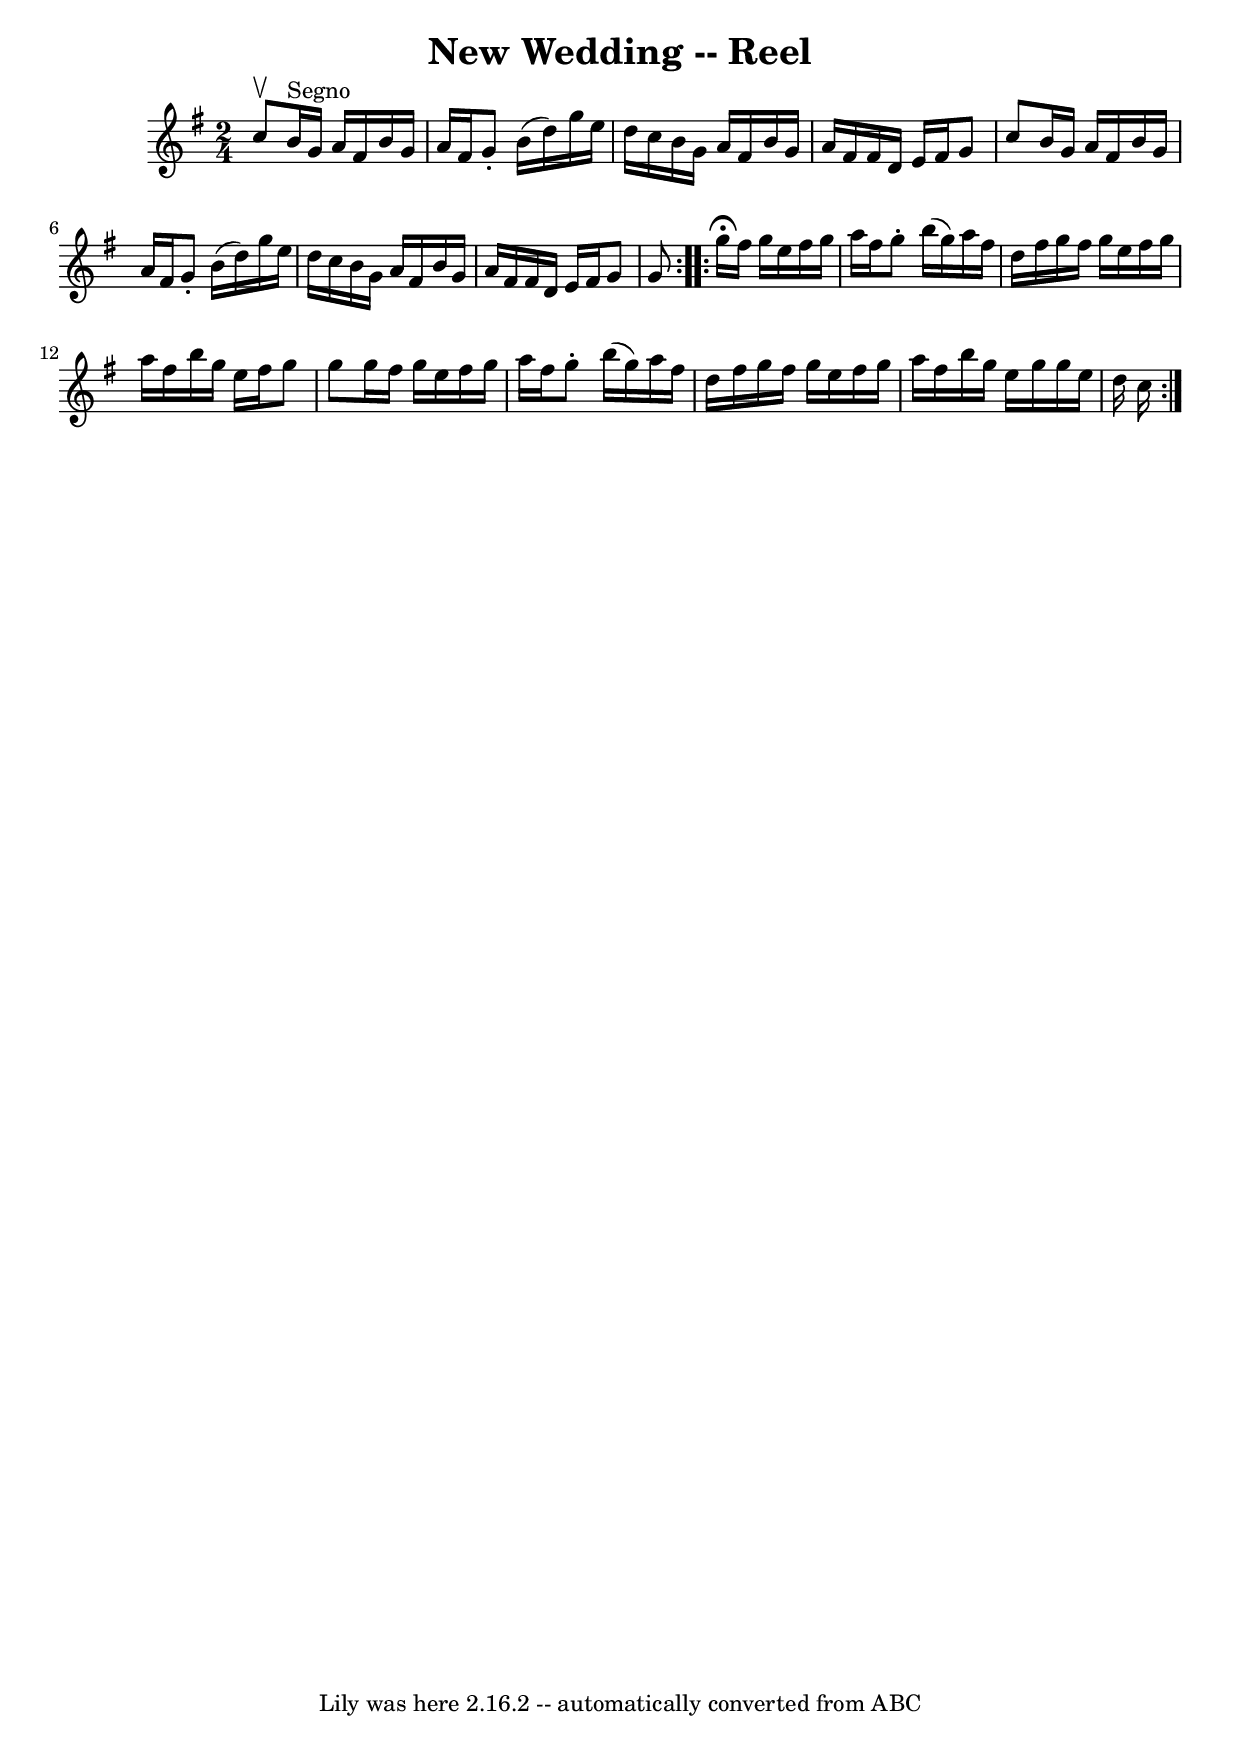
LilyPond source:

\version "2.16.2"
\include "Mammoth.ily"
\header {
  %% book = "Ryan's Mammoth Collection"
  crossRefNumber = "1"
  footnotes = "\\\\192"
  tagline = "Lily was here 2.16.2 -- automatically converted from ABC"
  title = "New Wedding -- Reel"

}
voicedefault =  {



  \repeat volta 2 {

    \time 2/4 
    \key g \major
    c''8^\upbow   |
    b'16^"Segno" g'16    
    a'16 fis'16 b'16 g'16 a'16 fis'16    |
    g'8 -. b'16 (
    d''16) g''16 e''16 d''16 c''16    |
    b'16 g'16    
    a'16 fis'16 b'16 g'16 a'16 fis'16    |
    fis'16 d'16   
    e'16 fis'16 g'8 c''8    |
    b'16 g'16 a'16 fis'16   
    b'16 g'16 a'16 fis'16    |
    g'8 -. b'16 (d''16)   
    g''16 e''16 d''16 c''16    |
    b'16 g'16 a'16 fis'16   
    b'16 g'16 a'16 fis'16    |
    fis'16 d'16 e'16 fis'16  
    g'8 g'8    
  }     
  \repeat volta 2 {
    g''16^\fermata fis''16 g''16    
    e''16 fis''16 g''16 a''16 fis''16    |
    g''8 -. b''16 (
    g''16) a''16 fis''16 d''16 fis''16    |
    g''16 fis''16 
    g''16 e''16 fis''16 g''16 a''16 fis''16    |
    b''16   
    g''16 e''16 fis''16 g''8 g''8    |
    g''16 fis''16    
    g''16 e''16 fis''16 g''16 a''16 fis''16    |
    g''8 -.   
    b''16 (g''16) a''16 fis''16 d''16 fis''16    |
    g''16  
    fis''16 g''16 e''16 fis''16 g''16 a''16 fis''16    |
    
    b''16 g''16 e''16 g''16 g''16 e''16 d''16 c''16        
  } 
  

}

\score{
  <<

    \context Staff="default"
    {
      \voicedefault 
      
    }

  >>
  \layout {
    
  }
  \midi {
  }

}
